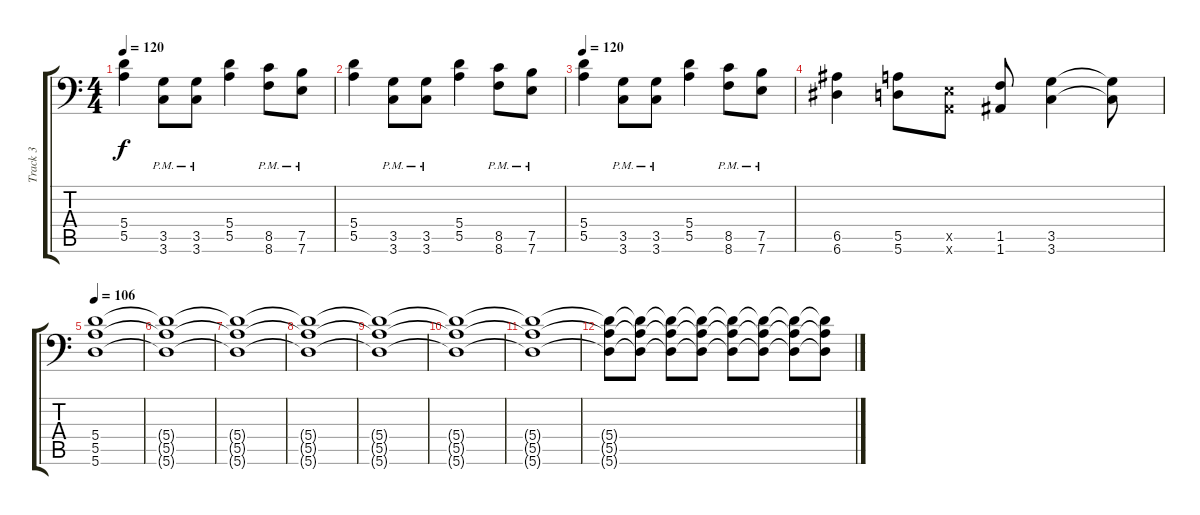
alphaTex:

\track ("Track 3" "Track 3") {instrument overdrivenguitar}
\staff {score tabs}
\tuning (B3 Gb3 D3 A2 E2 A1) {hide}
\ts (4 4)
\tempo 120
\clef f4
\ks c
(5.4 5.5).4{dy f} (3.5{pm} 3.6{pm}).8 (3.5{pm} 3.6{pm}).8 (5.4 5.5).4 (8.5{pm} 8.6{pm}).8 (7.5{pm} 7.6{pm}).8 |
(5.4 5.5).4 (3.5{pm} 3.6{pm}).8 (3.5{pm} 3.6{pm}).8 (5.4 5.5).4 (8.5{pm} 8.6{pm}).8 (7.5{pm} 7.6{pm}).8 |
\tempo 120
(5.4 5.5).4 (3.5{pm} 3.6{pm}).8 (3.5{pm} 3.6{pm}).8 (5.4 5.5).4 (8.5{pm} 8.6{pm}).8 (7.5{pm} 7.6{pm}).8 |
(6.5 6.6).4 (5.5 5.6).8 (0.5{x} 0.6{x}).8 (1.5 1.6).8 (3.5 3.6).4 (3.5{t} 3.6{t}).8 |
\tempo 106
(5.4 5.5 5.6).1 |
(5.4{t} 5.5{t} 5.6{t}).1 |
(5.4{t} 5.5{t} 5.6{t}).1 |
(5.4{t} 5.5{t} 5.6{t}).1 |
(5.4{t} 5.5{t} 5.6{t}).1 |
(5.4{t} 5.5{t} 5.6{t}).1 |
(5.4{t} 5.5{t} 5.6{t}).1 |
(5.4{t} 5.5{t} 5.6{t}).8{volume 14} (5.4{t} 5.5{t} 5.6{t}).8{volume 12} (5.4{t} 5.5{t} 5.6{t}).8{volume 10} (5.4{t} 5.5{t} 5.6{t}).8{volume 8} (5.4{t} 5.5{t} 5.6{t}).8{volume 6} (5.4{t} 5.5{t} 5.6{t}).8{volume 4} (5.4{t} 5.5{t} 5.6{t}).8{volume 2} (5.4{t} 5.5{t} 5.6{t}).8{volume 0}
